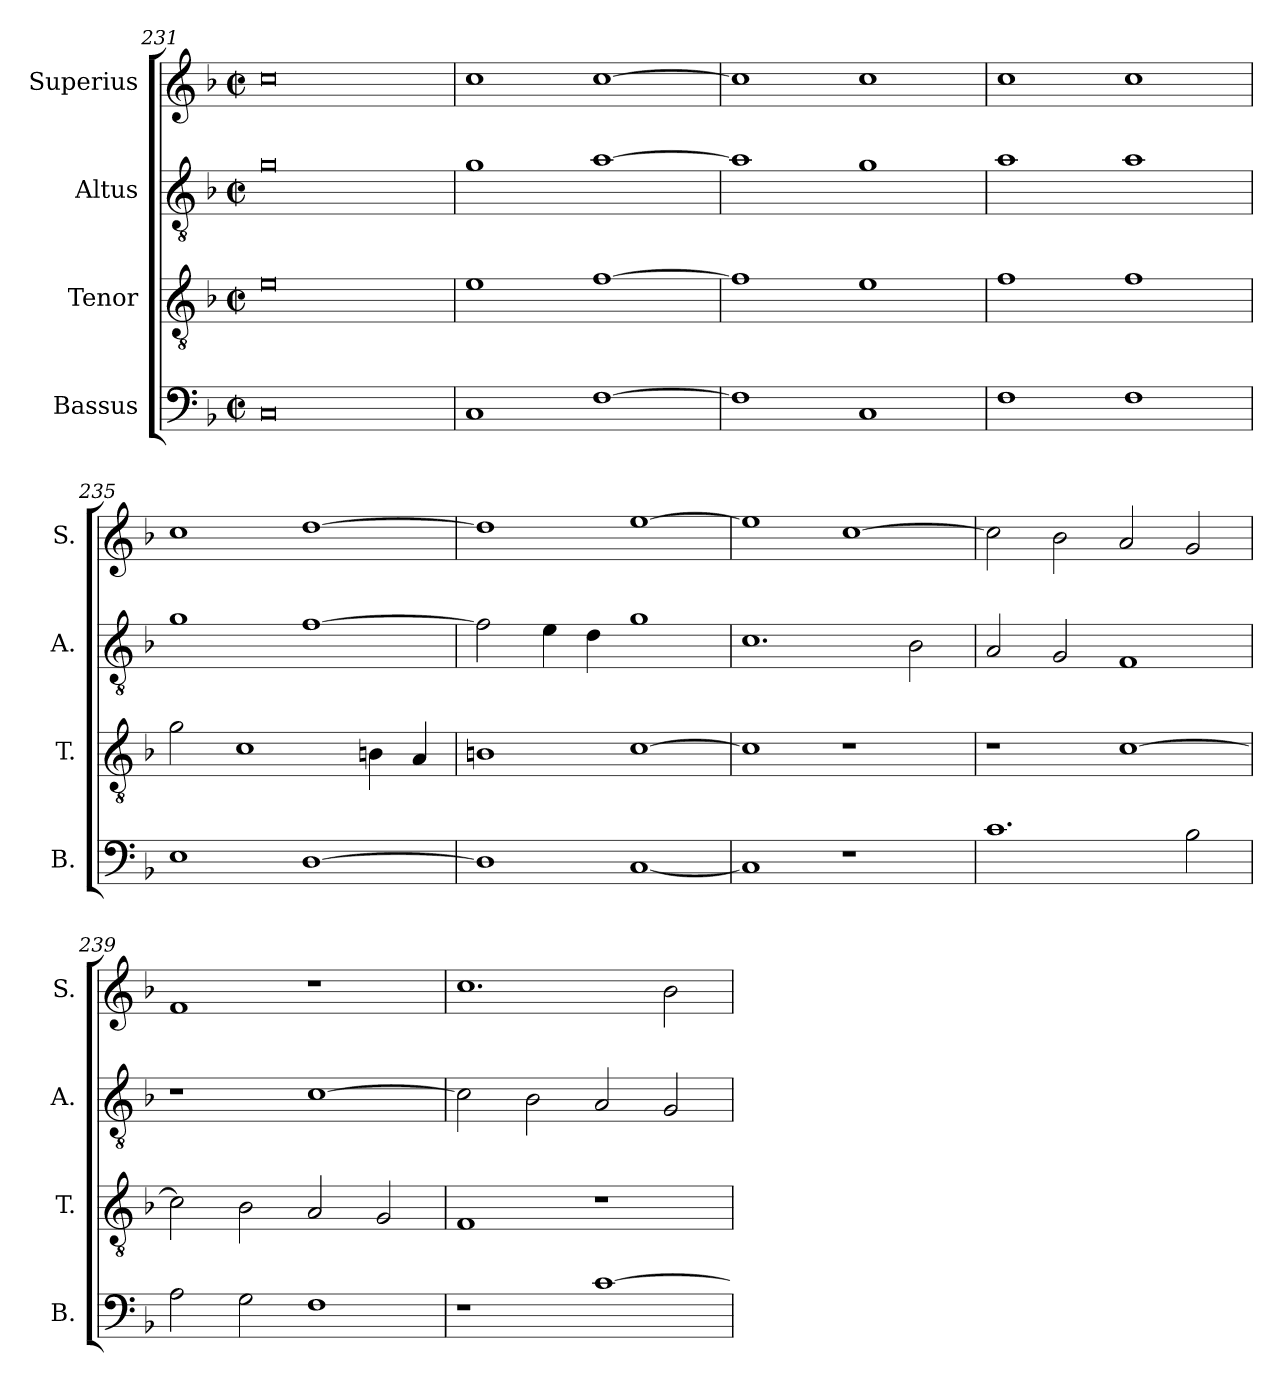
**kern	**kern	**kern	**kern
*part4	*part3	*part2	*part1
*staff4	*staff3	*staff2	*staff1
*I"Bassus	*I"Tenor	*I"Altus	*I"Superius
*I'B.	*I'T.	*I'A.	*I'S.
*clefF4	*clefGv2	*clefGv2	*clefG2
*	*ITrd7c12	*ITrd7c12	*
*k[b-]	*k[b-]	*k[b-]	*k[b-]
*F:	*F:	*F:	*F:
*M2/2	*M2/2	*M2/2	*M2/2
*met(c|)	*met(c|)	*met(c|)	*met(c|)
=231	=231	=231	=231
0Ci	0Ei	0Gi	0cci
=232	=232	=232	=232
1Ci	1Ei	1Gi	1cci
[>1Fi	[>1Fi	[>1Ai	[>1cci
=233	=233	=233	=233
1Fi]	1Fi]	1Ai]	1cci]
1Ci	1Ei	1Gi	1cci
=234	=234	=234	=234
1Fi	1Fi	1Ai	1cci
1Fi	1Fi	1Ai	1cci
=235	=235	=235	=235
1Ei	2Gi\	1Gi	1cci
.	1Ci	.	.
[>1Di	.	[>1Fi	[>1ddi
.	4BBni\	.	.
.	4AAi/	.	.
=236	=236	=236	=236
1Di]	1BBni	2Fi\]	1ddi]
.	.	4Ei\	.
.	.	4Di\	.
[<1Ci	[>1Ci	1Gi	[>1eei
!!LO:LB:g=z
=237	=237	=237	=237
1Ci]	1Ci]	1.Ci	1eei]
1r	1r	.	[>1cci
.	.	2BB-i\	.
=238	=238	=238	=238
1.ci	1r	2AAi/	2cci\]
.	.	2GGi/	2b-i\
.	[>1Ci	1FFi	2ai/
2B-i\	.	.	2gi/
=239	=239	=239	=239
2Ai\	2Ci\]	1r	1fi
2Gi\	2BB-i\	.	.
1Fi	2AAi/	[>1Ci	1r
.	2GGi/	.	.
=240	=240	=240	=240
1r	1FFi	2Ci\]	1.cci
.	.	2BB-i\	.
[>1ci	1r	2AAi/	.
.	.	2GGi/	2b-i\
=	=	=	=
*-	*-	*-	*-
